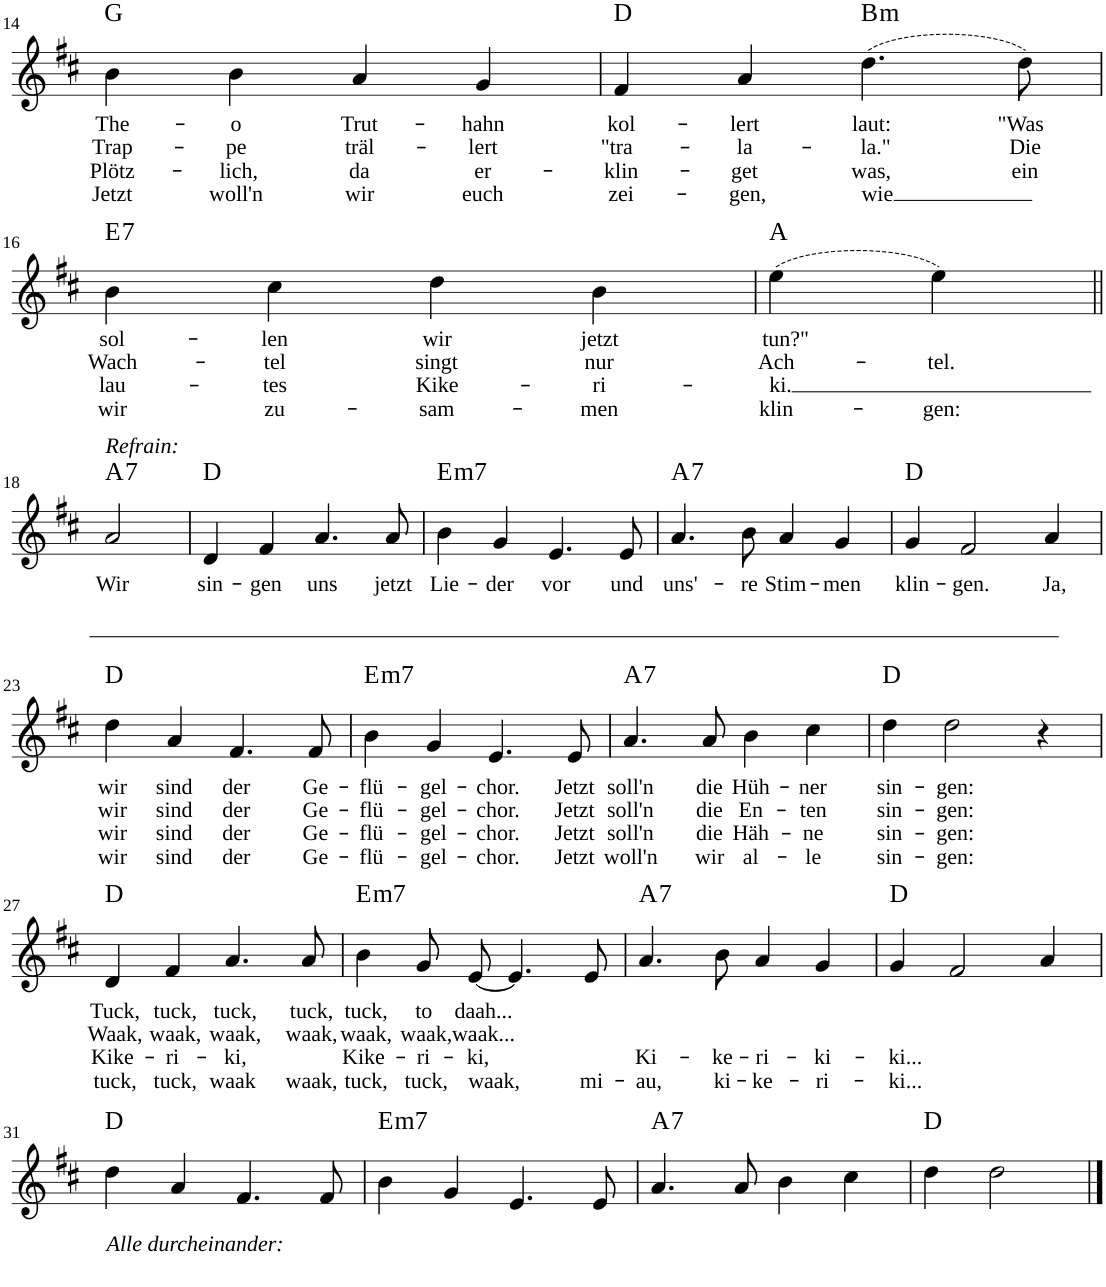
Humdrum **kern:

**kern	**text	**text	**text	**text	**harte
*part1	*part1	*part1	*part1	*part1	*part1
*staff1	*staff1	*staff1	*staff1	*staff1	*
!!LO:PB:g=z
*clefG2	*	*	*	*	*
*k[f#c#]	*	*	*	*	*
*D:	*	*	*	*	*
*M4/4	*	*	*	*	*
*met(c)	*	*	*	*	*
=14	=14	=14	=14	=14	=14
!	!LO:LY:b	!LO:LY:b	!LO:LY:b	!LO:LY:b	!
4b\	The-	Trap-	Plötz-	Jetzt	G:maj
!	!LO:LY:b	!LO:LY:b	!LO:LY:b	!LO:LY:b	!
4b\	-o	-pe	-lich,	woll'n	.
!	!LO:LY:b	!LO:LY:b	!LO:LY:b	!LO:LY:b	!
4a/	Trut-	träl-	da	wir	.
!	!LO:LY:b	!LO:LY:b	!LO:LY:b	!LO:LY:b	!
4g/	-hahn	-lert	er-	euch	.
=15	=15	=15	=15	=15	=15
!	!LO:LY:b	!LO:LY:b	!LO:LY:b	!LO:LY:b	!
4f#/	kol-	"tra-	-klin-	zei-	D:maj
!	!LO:LY:b	!LO:LY:b	!LO:LY:b	!LO:LY:b	!
4a/	-lert	-la-	-get	-gen,	.
!	!LO:LY:b	!LO:LY:b	!LO:LY:b	!LO:LY:b	!LO:H:kt=m
(4.dd\	laut:	-la."	was,	wie	B:min
!	!LO:LY:b	!LO:LY:b	!LO:LY:b	!	!
8dd\)	"Was	Die	ein	.	.
!!LO:LB:g=z
=16	=16	=16	=16	=16	=16
!	!LO:LY:b	!LO:LY:b	!LO:LY:b	!LO:LY:b	!LO:H:kt=7
4b\	sol-	Wach-	lau-	wir	E:7
!	!LO:LY:b	!LO:LY:b	!LO:LY:b	!LO:LY:b	!
4cc#\	-len	-tel	-tes	zu-	.
!	!LO:LY:b	!LO:LY:b	!LO:LY:b	!LO:LY:b	!
4dd\	wir	singt	Kike-	-sam-	.
!	!LO:LY:b	!LO:LY:b	!LO:LY:b	!LO:LY:b	!
4b\	jetzt	nur	-ri-	-men	.
=17	=17	=17	=17	=17	=17
!	!LO:LY:b	!LO:LY:b	!LO:LY:b	!LO:LY:b	!
(4ee\	tun?"	Ach-	-ki.	klin-	A:maj
!	!	!LO:LY:b	!	!LO:LY:b	!
4ee\)	.	-tel.	.	-gen:	.
!!LO:LB:g=z
=18||	=18||	=18||	=18||	=18||	=18||
!LO:TX:a:i:t=Refrain&colon;	!	!	!	!	!
!	!LO:LY:b	!	!	!	!LO:H:kt=7
2a/	Wir	.	.	.	A:7
=19	=19	=19	=19	=19	=19
!	!LO:LY:b	!	!	!	!
4d/	sin-	.	.	.	D:maj
!	!LO:LY:b	!	!	!	!
4f#/	-gen	.	.	.	.
!	!LO:LY:b	!	!	!	!
4.a/	uns	.	.	.	.
!	!LO:LY:b	!	!	!	!
8a/	jetzt	.	.	.	.
=20	=20	=20	=20	=20	=20
!	!LO:LY:b	!	!	!	!LO:H:kt=m7
4b\	Lie-	.	.	.	E:min7
!	!LO:LY:b	!	!	!	!
4g/	-der	.	.	.	.
!	!LO:LY:b	!	!	!	!
4.e/	vor	.	.	.	.
!	!LO:LY:b	!	!	!	!
8e/	und	.	.	.	.
=21	=21	=21	=21	=21	=21
!	!LO:LY:b	!	!	!	!LO:H:kt=7
4.a/	uns'-	.	.	.	A:7
!	!LO:LY:b	!	!	!	!
8b\	-re	.	.	.	.
!	!LO:LY:b	!	!	!	!
4a/	Stim-	.	.	.	.
!	!LO:LY:b	!	!	!	!
4g/	-men	.	.	.	.
=22	=22	=22	=22	=22	=22
!	!LO:LY:b	!	!	!	!
4g/	klin-	.	.	.	D:maj
!	!LO:LY:b	!	!	!	!
2f#/	-gen.	.	.	.	.
!	!LO:LY:b	!	!	!	!
4a/	Ja,	.	.	.	.
!!LO:LB:g=z
=23	=23	=23	=23	=23	=23
!	!LO:LY:b	!LO:LY:b	!LO:LY:b	!LO:LY:b	!
4dd\	wir	wir	wir	wir	D:maj
!	!LO:LY:b	!LO:LY:b	!LO:LY:b	!LO:LY:b	!
4a/	sind	sind	sind	sind	.
!	!LO:LY:b	!LO:LY:b	!LO:LY:b	!LO:LY:b	!
4.f#/	der	der	der	der	.
!	!LO:LY:b	!LO:LY:b	!LO:LY:b	!LO:LY:b	!
8f#/	Ge-	Ge-	Ge-	Ge-	.
=24	=24	=24	=24	=24	=24
!	!LO:LY:b	!LO:LY:b	!LO:LY:b	!LO:LY:b	!LO:H:kt=m7
4b\	-flü-	-flü-	-flü-	-flü-	E:min7
!	!LO:LY:b	!LO:LY:b	!LO:LY:b	!LO:LY:b	!
4g/	-gel-	-gel-	-gel-	-gel-	.
!	!LO:LY:b	!LO:LY:b	!LO:LY:b	!LO:LY:b	!
4.e/	-chor.	-chor.	-chor.	-chor.	.
!	!LO:LY:b	!LO:LY:b	!LO:LY:b	!LO:LY:b	!
8e/	Jetzt	Jetzt	Jetzt	Jetzt	.
=25	=25	=25	=25	=25	=25
!	!LO:LY:b	!LO:LY:b	!LO:LY:b	!LO:LY:b	!LO:H:kt=7
4.a/	soll'n	soll'n	soll'n	woll'n	A:7
!	!LO:LY:b	!LO:LY:b	!LO:LY:b	!LO:LY:b	!
8a/	die	die	die	wir	.
!	!LO:LY:b	!LO:LY:b	!LO:LY:b	!LO:LY:b	!
4b\	Hüh-	En-	Häh-	al-	.
!	!LO:LY:b	!LO:LY:b	!LO:LY:b	!LO:LY:b	!
4cc#\	-ner	-ten	-ne	-le	.
=26	=26	=26	=26	=26	=26
!	!LO:LY:b	!LO:LY:b	!LO:LY:b	!LO:LY:b	!
4dd\	sin-	sin-	sin-	sin-	D:maj
!	!LO:LY:b	!LO:LY:b	!LO:LY:b	!LO:LY:b	!
2dd\	-gen:	-gen:	-gen:	-gen:	.
4r	.	.	.	.	.
!!LO:LB:g=z
=27	=27	=27	=27	=27	=27
!	!LO:LY:b	!LO:LY:b	!LO:LY:b	!LO:LY:b	!
4d/	Tuck,	Waak,	Kike-	tuck,	D:maj
!	!LO:LY:b	!LO:LY:b	!LO:LY:b	!LO:LY:b	!
4f#/	tuck,	waak,	-ri-	tuck,	.
!	!LO:LY:b	!LO:LY:b	!LO:LY:b	!LO:LY:b	!
4.a/	tuck,	waak,	-ki,	waak	.
!	!LO:LY:b	!LO:LY:b	!	!LO:LY:b	!
8a/	tuck,	waak,	.	waak,	.
=28	=28	=28	=28	=28	=28
!	!LO:LY:b	!LO:LY:b	!LO:LY:b	!LO:LY:b	!LO:H:kt=m7
4b\	tuck,	waak,	Kike-	tuck,	E:min7
!	!LO:LY:b	!LO:LY:b	!LO:LY:b	!LO:LY:b	!
8g/L	to	waak,	-ri-	tuck,	.
!	!LO:LY:b	!LO:LY:b	!LO:LY:b	!LO:LY:b	!
[8e/J	daah...	waak...	-ki,	waak,	.
4.e/]	.	.	.	.	.
!	!	!	!	!LO:LY:b	!
8e/	.	.	.	mi-	.
=29	=29	=29	=29	=29	=29
!	!	!	!LO:LY:b	!LO:LY:b	!LO:H:kt=7
4.a/	.	.	Ki-	-au,	A:7
!	!	!	!LO:LY:b	!LO:LY:b	!
8b\	.	.	-ke-	ki-	.
!	!	!	!LO:LY:b	!LO:LY:b	!
4a/	.	.	-ri-	-ke-	.
!	!	!	!LO:LY:b	!LO:LY:b	!
4g/	.	.	-ki-	-ri-	.
=30	=30	=30	=30	=30	=30
!	!	!	!LO:LY:b	!LO:LY:b	!
4g/	.	.	-ki...	-ki...	D:maj
2f#/	.	.	.	.	.
4a/	.	.	.	.	.
!!LO:LB:g=z
=31	=31	=31	=31	=31	=31
!LO:TX:b:i:t=Alle durcheinander&colon;	!	!	!	!	!
4dd\	.	.	.	.	D:maj
4a/	.	.	.	.	.
4.f#/	.	.	.	.	.
8f#/	.	.	.	.	.
=32	=32	=32	=32	=32	=32
!	!	!	!	!	!LO:H:kt=m7
4b\	.	.	.	.	E:min7
4g/	.	.	.	.	.
4.e/	.	.	.	.	.
8e/	.	.	.	.	.
=33	=33	=33	=33	=33	=33
!	!	!	!	!	!LO:H:kt=7
4.a/	.	.	.	.	A:7
8a/	.	.	.	.	.
4b\	.	.	.	.	.
4cc#\	.	.	.	.	.
=34	=34	=34	=34	=34	=34
4dd\	.	.	.	.	D:maj
2dd\	.	.	.	.	.
==	==	==	==	==	==
*-	*-	*-	*-	*-	*-
